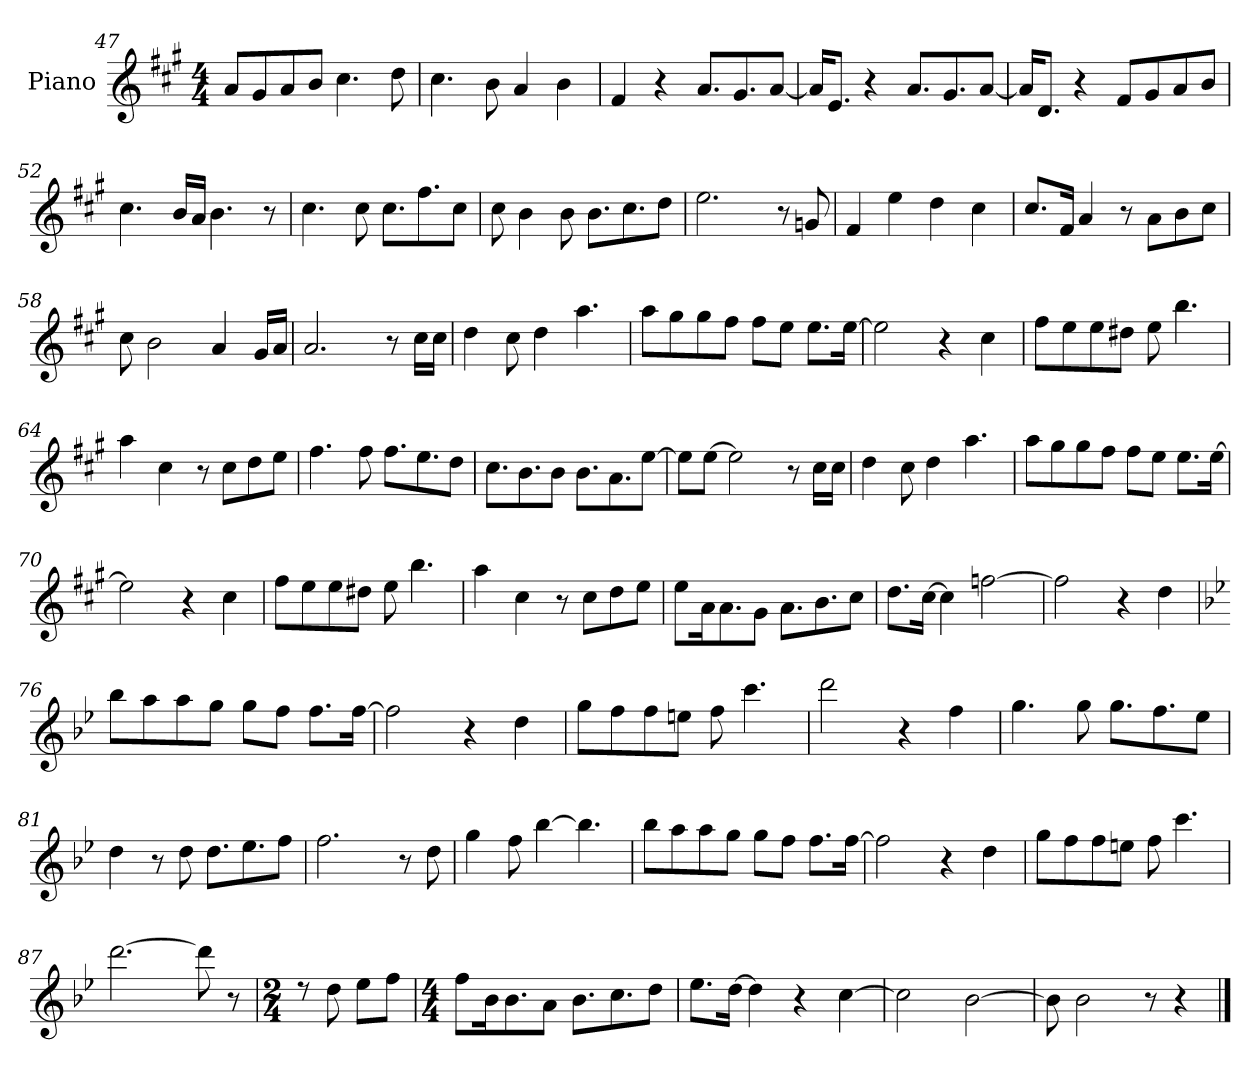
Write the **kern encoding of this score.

**kern
*part1
*staff1
*I"Piano
*I'Pno.
*clefG2
*k[f#c#g#]
*M4/4
=47
8a/L
8g#/
8a/
8b/J
4.cc#\
8dd\
=48
4.cc#\
8b\
4a/
4b\
!!LO:LB:g=z
=49
4f#/
4r
8.a/L
8.g#/
[8a/J
=50
16a/KL]
8.e/J
4r
8.a/L
8.g#/
[8a/J
=51
16a/KL]
8.d/J
4r
8f#/L
8g#/
8a/
8b/J
=52
4.cc#\
16b/LL
16a/JJ
4.b\
8r
!!LO:LB:g=z
=53
4.cc#\
8cc#\
8.cc#\L
8.ff#\
8cc#\J
=54
8cc#\
4b\
8b\
8.b\L
8.cc#\
8dd\J
=55
2.ee\
8r
8gn/
=56
4f#/
4ee\
4dd\
4cc#\
!!LO:LB:g=z
=57
8.cc#/L
16f#/Jk
4a/
8r
8a\L
8b\
8cc#\J
=58
8cc#\
2b\
4a/
16g#/LL
16a/JJ
=59
2.a/
8r
16cc#\LL
16cc#\JJ
=60
4dd\
8cc#\
4dd\
4.aa\
!!LO:LB:g=z
=61
8aa\L
8gg#\
8gg#\
8ff#\J
8ff#\L
8ee\J
8.ee\L
[16ee\Jk
=62
2ee\]
4r
4cc#\
=63
8ff#\L
8ee\
8ee\
8dd#X\J
8ee\
4.bb\
=64
4aa\
4cc#\
8r
8cc#\L
8dd\
8ee\J
!!LO:LB:g=z
=65
4.ff#\
8ff#\
8.ff#\L
8.ee\
8dd\J
=66
8.cc#\L
8.b\
8b\J
8.b\L
8.a\
[8ee\J
=67
8ee\L]
[8ee\J
2ee\]
8r
16cc#\LL
16cc#\JJ
=68
4dd\
8cc#\
4dd\
4.aa\
!!LO:LB:g=z
=69
8aa\L
8gg#\
8gg#\
8ff#\J
8ff#\L
8ee\J
8.ee\L
[16ee\Jk
=70
2ee\]
4r
4cc#\
=71
8ff#\L
8ee\
8ee\
8dd#X\J
8ee\
4.bb\
=72
4aa\
4cc#\
8r
8cc#\L
8dd\
8ee\J
!!LO:LB:g=z
=73
8ee\L
16a\K
8.a\
8g#\J
8.a\L
8.b\
8cc#\J
=74
8.dd\L
[16cc#\Jk
4cc#\]
[2ffn\
=75
2ff\]
4r
4dd\
=76
*k[b-e-]
8bb-\L
8aa\
8aa\
8gg\J
8gg\L
8ff\J
8.ff\L
[16ff\Jk
!!LO:LB:g=z
=77
2ff\]
4r
4dd\
=78
8gg\L
8ff\
8ff\
8een\J
8ff\
4.ccc\
=79
2ddd\
4r
4ff\
=80
4.gg\
8gg\
8.gg\L
8.ff\
8ee-\J
!!LO:LB:g=z
=81
4dd\
8r
8dd\
8.dd\L
8.ee-\
8ff\J
=82
2.ff\
8r
8dd\
=83
4gg\
8ff\
[4bb-\
4.bb-\]
=84
8bb-\L
8aa\
8aa\
8gg\J
8gg\L
8ff\J
8.ff\L
[16ff\Jk
!!LO:PB:g=z
=85
2ff\]
4r
4dd\
=86
8gg\L
8ff\
8ff\
8een\J
8ff\
4.ccc\
=87
[2.ddd\
8ddd\]
8r
!!LO:LB:g=z
=88
*M2/4
8rdd
8dd\
8ee-\L
8ff\J
=89
*M4/4
8ff\L
16b-\K
8.b-\
8a\J
8.b-\L
8.cc\
8dd\J
=90
8.ee-\L
[16dd\Jk
4dd\]
4r
[4cc\
=91
2cc\]
[2b-\
=92
8b-\]
2b-\
8r
4r
==
*-
